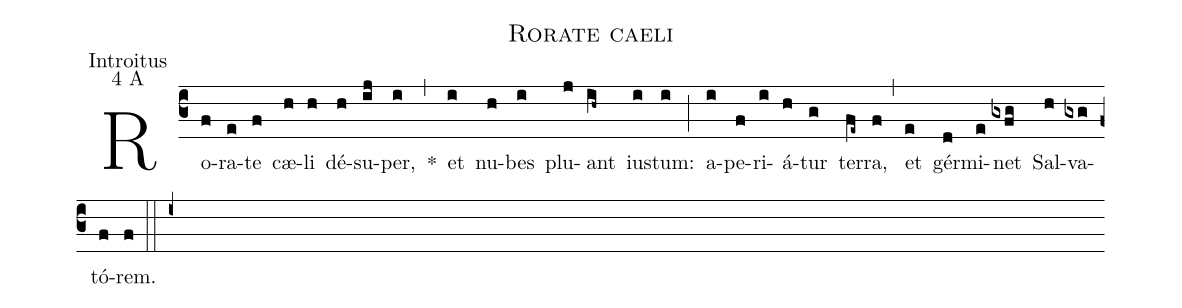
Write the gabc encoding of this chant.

name: Rorate caeli;
office-part: Introitus;
mode: 4;
mode-differentia: A;
%%
(c3)

Ro(f)ra(e)te(f) cæ(h)li(h) dé(h)su(ij)per,(i) *(,) et(i) nu(h)bes(i) plu(j)ant(ih~) ius(i)tum:(i) (;) a(i)pe(f)ri(i)á(h)tur(g) ter(fe~)ra,(f) (,) et(e) gér(d)mi(e)net(gxfg) Sal(h)va(gxg)tó(f)rem.(f)

(::)

(i+)
